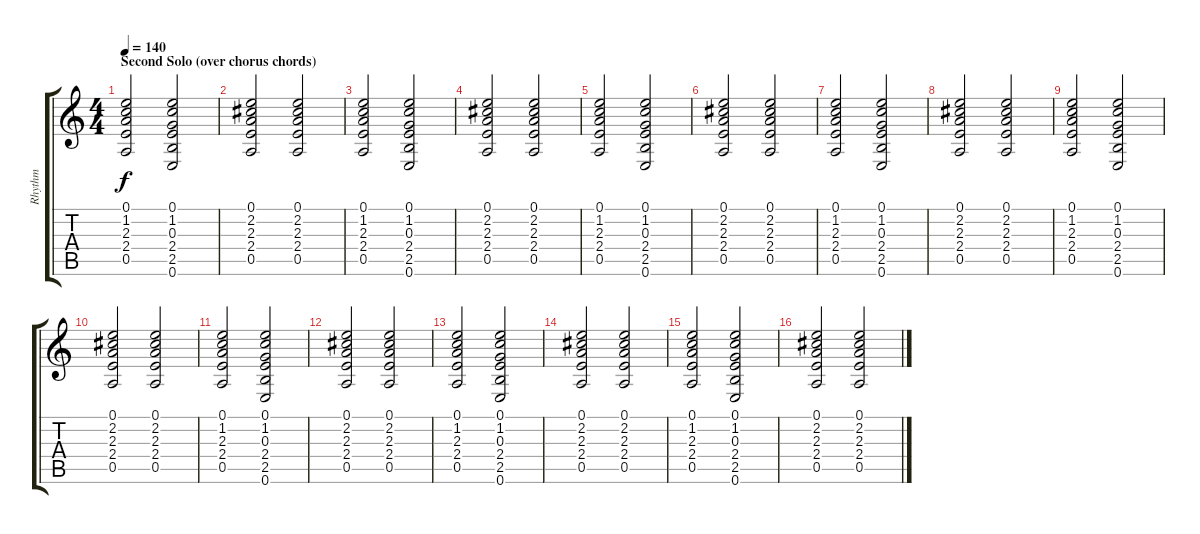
\track ("Rhythm" "Rhythm") {instrument acousticguitarnylon}
\staff {score tabs}
\tuning (E4 B3 G3 D3 A2 E2) {hide}
\ts (4 4)
\section ("" "Second Solo (over chorus chords)")
\tempo 140
\clef g2
\ks c
(0.1 1.2 2.3 2.4 0.5).2{dy f} (0.1 1.2 0.3 2.4 2.5 0.6).2 |
(0.1 2.2 2.3 2.4 0.5).2 (0.1 2.2 2.3 2.4 0.5).2 |
(0.1 1.2 2.3 2.4 0.5).2 (0.1 1.2 0.3 2.4 2.5 0.6).2 |
(0.1 2.2 2.3 2.4 0.5).2 (0.1 2.2 2.3 2.4 0.5).2 |
(0.1 1.2 2.3 2.4 0.5).2 (0.1 1.2 0.3 2.4 2.5 0.6).2 |
(0.1 2.2 2.3 2.4 0.5).2 (0.1 2.2 2.3 2.4 0.5).2 |
(0.1 1.2 2.3 2.4 0.5).2 (0.1 1.2 0.3 2.4 2.5 0.6).2 |
(0.1 2.2 2.3 2.4 0.5).2 (0.1 2.2 2.3 2.4 0.5).2 |
(0.1 1.2 2.3 2.4 0.5).2 (0.1 1.2 0.3 2.4 2.5 0.6).2 |
(0.1 2.2 2.3 2.4 0.5).2 (0.1 2.2 2.3 2.4 0.5).2 |
(0.1 1.2 2.3 2.4 0.5).2 (0.1 1.2 0.3 2.4 2.5 0.6).2 |
(0.1 2.2 2.3 2.4 0.5).2 (0.1 2.2 2.3 2.4 0.5).2 |
(0.1 1.2 2.3 2.4 0.5).2 (0.1 1.2 0.3 2.4 2.5 0.6).2 |
(0.1 2.2 2.3 2.4 0.5).2 (0.1 2.2 2.3 2.4 0.5).2 |
(0.1 1.2 2.3 2.4 0.5).2 (0.1 1.2 0.3 2.4 2.5 0.6).2 |
(0.1 2.2 2.3 2.4 0.5).2 (0.1 2.2 2.3 2.4 0.5).2
